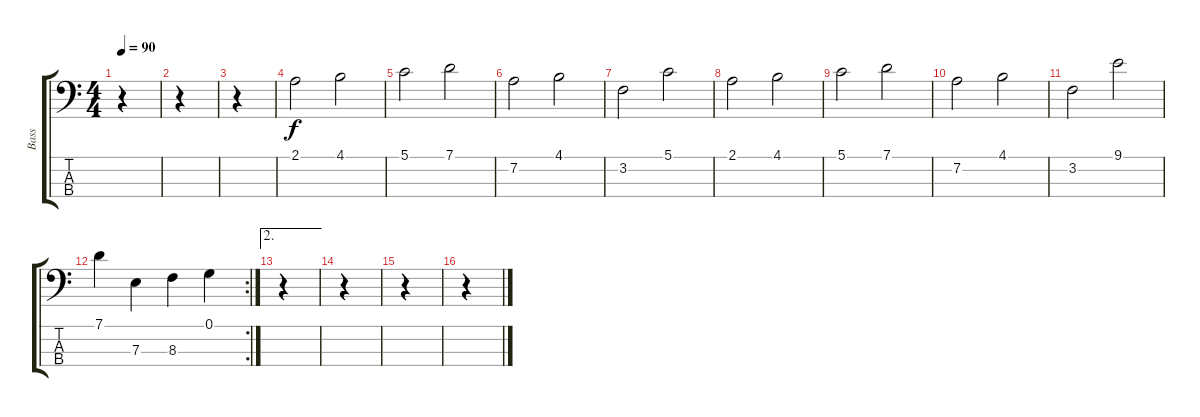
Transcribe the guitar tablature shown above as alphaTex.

\track ("Bass" "Bass") {instrument electricbassfinger}
\staff {score tabs}
\tuning (G2 D2 A1 E1) {hide}
\ts (4 4)
\tempo 90
\clef f4
\ks c
r.4{dy f} |
r.4 |
r.4 |
2.1.2 4.1.2 |
5.1.2 7.1.2 |
7.2.2 4.1.2 |
3.2.2 5.1.2 |
2.1.2 4.1.2 |
5.1.2 7.1.2 |
7.2.2 4.1.2 |
3.2.2 9.1.2 |
\rc 2
7.1.4 7.3.4 8.3.4 0.1.4 |
\ae 2
r.4 |
r.4 |
r.4 |
r.4
